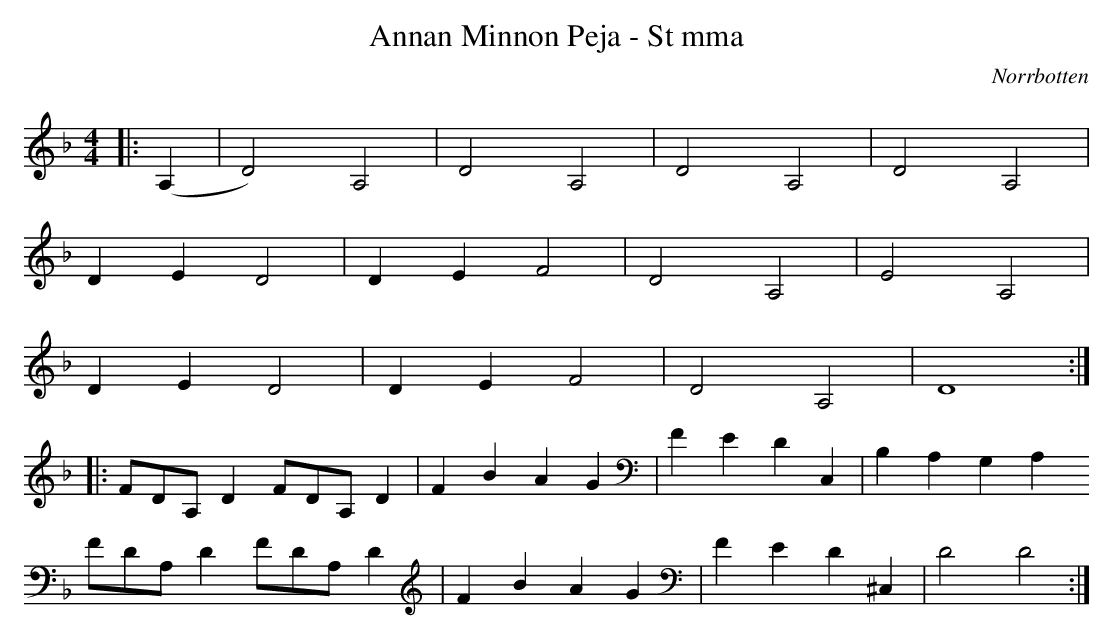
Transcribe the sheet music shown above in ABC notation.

X:1
T:Annan Minnon Peja - St mma
O:Norrbotten
M:4/4
L:1/4
K:Dm
|:(A, | D2) A,2 | D2 A,2 | D2 A,2 | D2 A,2 |
DE D2 |DE F2 | D2 A,2 | E2 A,2 |
DE D2 |DE F2 | D2 A,2 | D4 :|
|: F/D/A,/D F/D/A,/D | FB AG | FE DC, | B,A, G,A,
F/D/A,/D F/D/A,/D | FB AG | FE D^C, | D2 D2 :|
